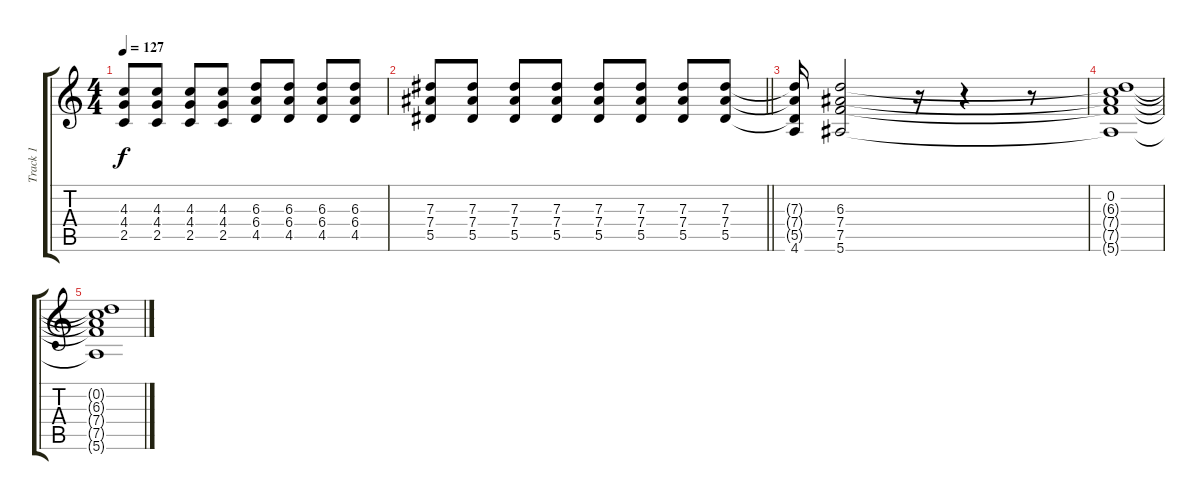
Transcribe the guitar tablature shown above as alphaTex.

\track ("Track 1" "Track 1") {instrument electricguitarclean}
\staff {score tabs}
\tuning (F4 C4 Ab3 Eb3 Bb2 F2) {hide}
\ts (4 4)
\tempo 127
\clef g2
\ks c
(4.3 4.4 2.5).8{dy f} (4.3 4.4 2.5).8 (4.3 4.4 2.5).8 (4.3 4.4 2.5).8 (6.3 6.4 4.5).8 (6.3 6.4 4.5).8 (6.3 6.4 4.5).8 (6.3 6.4 4.5).8 |
\barLineRight lightlight
(7.3 7.4 5.5).8 (7.3 7.4 5.5).8 (7.3 7.4 5.5).8 (7.3 7.4 5.5).8 (7.3 7.4 5.5).8 (7.3 7.4 5.5).8 (7.3 7.4 5.5).8 (7.3 7.4 5.5).8 |
(7.3{t} 7.4{t} 5.5{t} 4.6{t}).16 (6.3 7.4 7.5 5.6).2 r.16 r.4 r.8 |
(0.2 6.3{t} 7.4{t} 7.5{t} 5.6{t}).1 |
(0.2{t} 6.3{t} 7.4{t} 7.5{t} 5.6{t}).1
